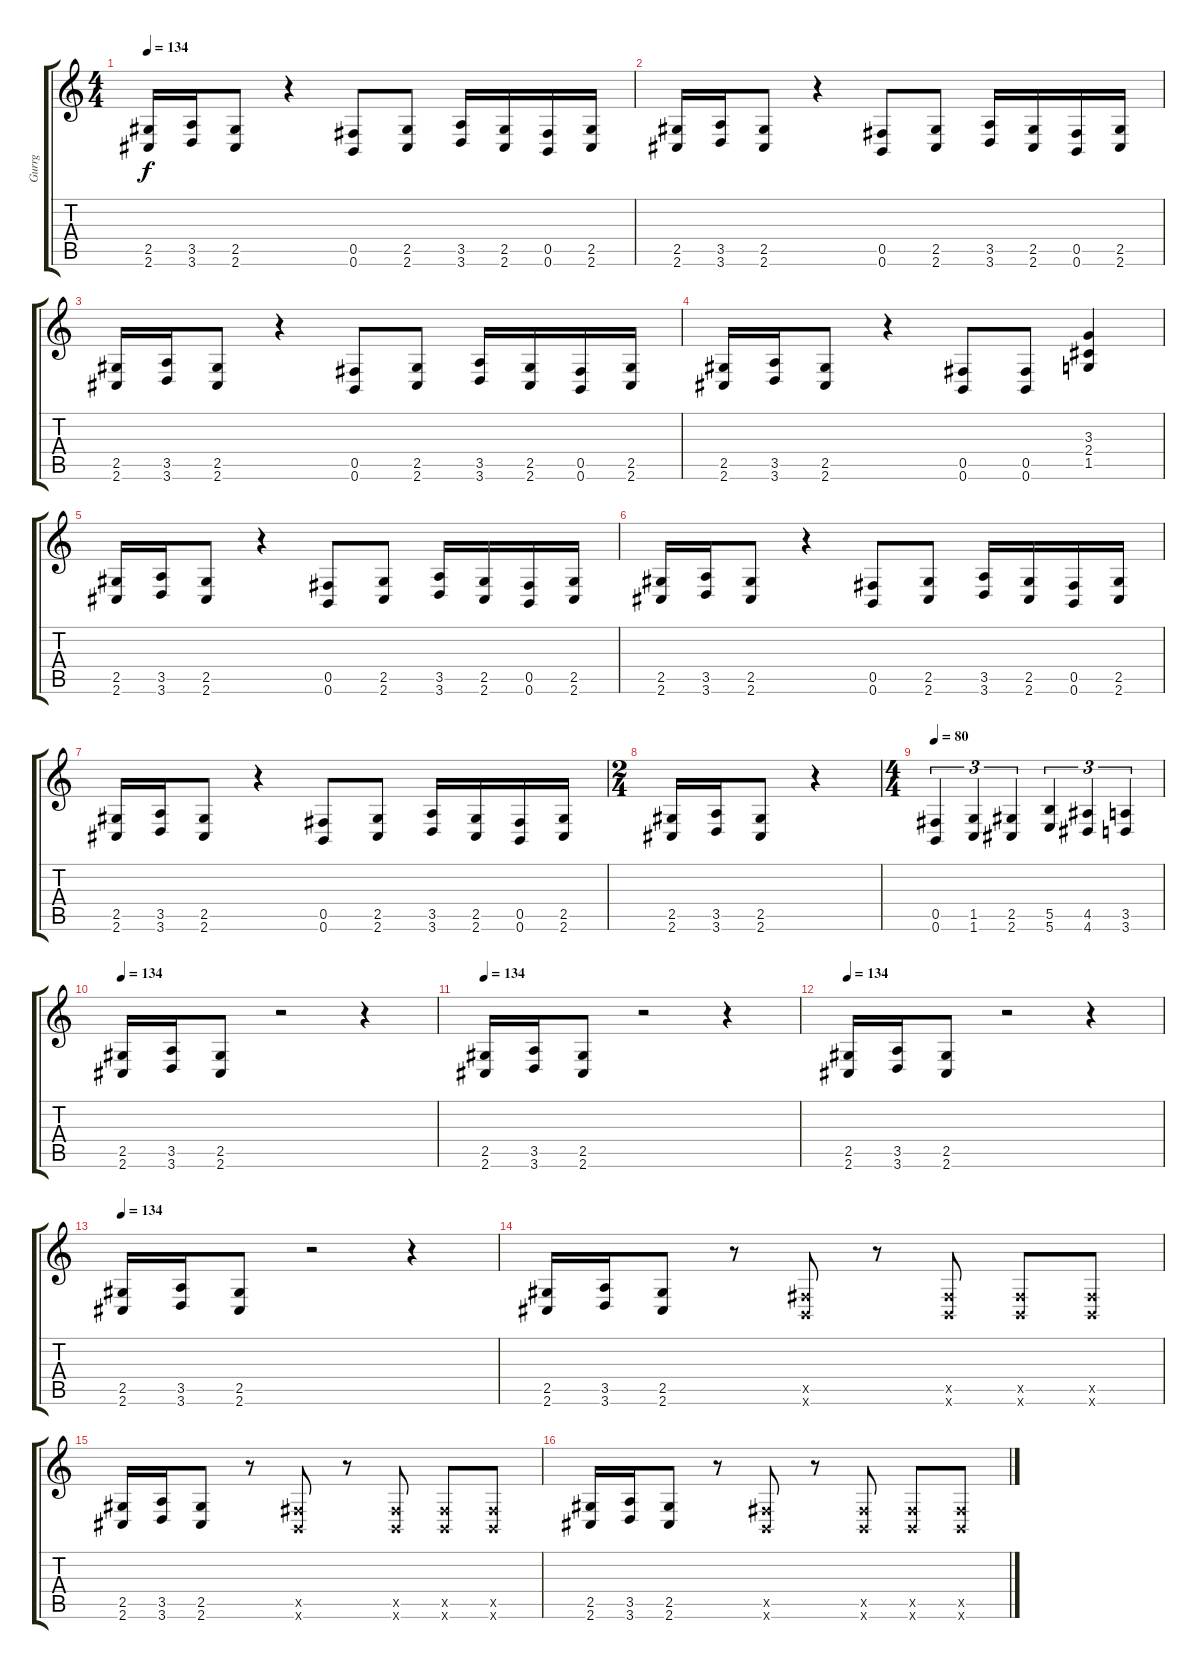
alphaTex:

\track ("Gurrg" "Gurrg") {instrument distortionguitar}
\staff {score tabs}
\tuning (Db4 Ab3 E3 B2 Gb2 B1) {hide}
\ts (4 4)
\tempo 134
\clef g2
\ks c
(2.5 2.6).16{dy f} (3.5 3.6).16 (2.5 2.6).8 r.4 (0.5 0.6).8 (2.5 2.6).8 (3.5 3.6).16 (2.5 2.6).16 (0.5 0.6).16 (2.5 2.6).16 |
(2.5 2.6).16 (3.5 3.6).16 (2.5 2.6).8 r.4 (0.5 0.6).8 (2.5 2.6).8 (3.5 3.6).16 (2.5 2.6).16 (0.5 0.6).16 (2.5 2.6).16 |
(2.5 2.6).16 (3.5 3.6).16 (2.5 2.6).8 r.4 (0.5 0.6).8 (2.5 2.6).8 (3.5 3.6).16 (2.5 2.6).16 (0.5 0.6).16 (2.5 2.6).16 |
(2.5 2.6).16 (3.5 3.6).16 (2.5 2.6).8 r.4 (0.5 0.6).8 (0.5 0.6).8 (3.3 2.4 1.5).4 |
(2.5 2.6).16 (3.5 3.6).16 (2.5 2.6).8 r.4 (0.5 0.6).8 (2.5 2.6).8 (3.5 3.6).16 (2.5 2.6).16 (0.5 0.6).16 (2.5 2.6).16 |
(2.5 2.6).16 (3.5 3.6).16 (2.5 2.6).8 r.4 (0.5 0.6).8 (2.5 2.6).8 (3.5 3.6).16 (2.5 2.6).16 (0.5 0.6).16 (2.5 2.6).16 |
(2.5 2.6).16 (3.5 3.6).16 (2.5 2.6).8 r.4 (0.5 0.6).8 (2.5 2.6).8 (3.5 3.6).16 (2.5 2.6).16 (0.5 0.6).16 (2.5 2.6).16 |
\ts (2 4)
(2.5 2.6).16 (3.5 3.6).16 (2.5 2.6).8 r.4 |
\ts (4 4)
\tempo 80
(0.5 0.6).4{tu (3 2)} (1.5 1.6).4{tu (3 2)} (2.5 2.6).4{tu (3 2)} (5.5 5.6).4{tu (3 2)} (4.5 4.6).4{tu (3 2)} (3.5 3.6).4{tu (3 2)} |
\tempo 134
(2.5 2.6).16 (3.5 3.6).16 (2.5 2.6).8 r.2 r.4 |
\tempo 134
(2.5 2.6).16 (3.5 3.6).16 (2.5 2.6).8 r.2 r.4 |
\tempo 134
(2.5 2.6).16 (3.5 3.6).16 (2.5 2.6).8 r.2 r.4 |
\tempo 134
(2.5 2.6).16 (3.5 3.6).16 (2.5 2.6).8 r.2 r.4 |
(2.5 2.6).16 (3.5 3.6).16 (2.5 2.6).8 r.8 (0.5{x} 0.6{x}).8 r.8 (0.5{x} 0.6{x}).8 (0.5{x} 0.6{x}).8 (0.5{x} 0.6{x}).8 |
(2.5 2.6).16 (3.5 3.6).16 (2.5 2.6).8 r.8 (0.5{x} 0.6{x}).8 r.8 (0.5{x} 0.6{x}).8 (0.5{x} 0.6{x}).8 (0.5{x} 0.6{x}).8 |
(2.5 2.6).16 (3.5 3.6).16 (2.5 2.6).8 r.8 (0.5{x} 0.6{x}).8 r.8 (0.5{x} 0.6{x}).8 (0.5{x} 0.6{x}).8 (0.5{x} 0.6{x}).8
